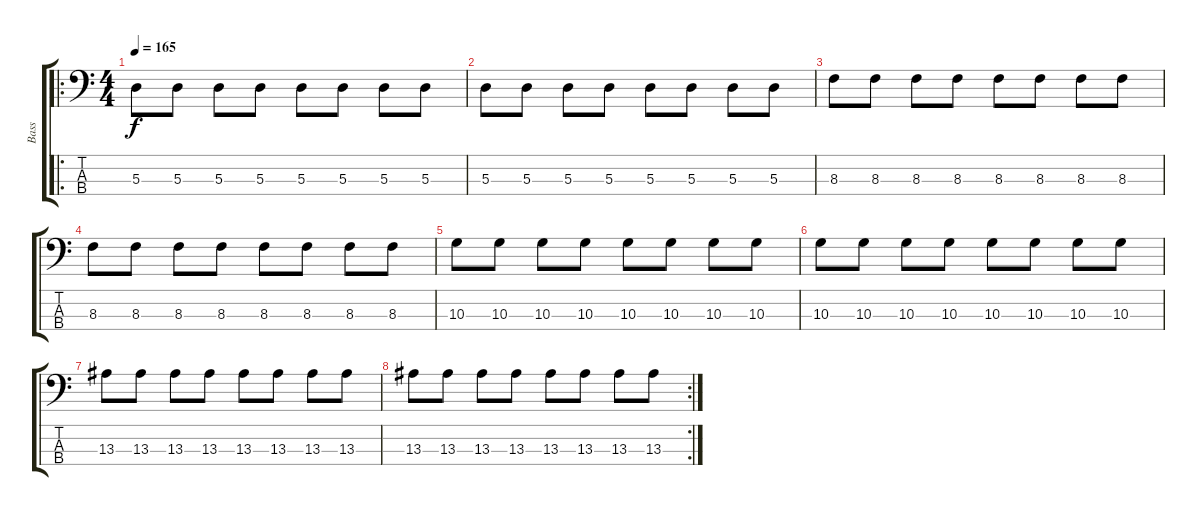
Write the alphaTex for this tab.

\track ("Bass" "Bass") {instrument electricbassfinger}
\staff {score tabs}
\tuning (G2 D2 A1 E1) {hide}
\ro
\ts (4 4)
\tempo 165
\clef f4
\ks c
5.3.8{dy f} 5.3.8 5.3.8 5.3.8 5.3.8 5.3.8 5.3.8 5.3.8 |
5.3.8 5.3.8 5.3.8 5.3.8 5.3.8 5.3.8 5.3.8 5.3.8 |
8.3.8 8.3.8 8.3.8 8.3.8 8.3.8 8.3.8 8.3.8 8.3.8 |
8.3.8 8.3.8 8.3.8 8.3.8 8.3.8 8.3.8 8.3.8 8.3.8 |
10.3.8 10.3.8 10.3.8 10.3.8 10.3.8 10.3.8 10.3.8 10.3.8 |
10.3.8 10.3.8 10.3.8 10.3.8 10.3.8 10.3.8 10.3.8 10.3.8 |
13.3.8 13.3.8 13.3.8 13.3.8 13.3.8 13.3.8 13.3.8 13.3.8 |
\rc 2
13.3.8 13.3.8 13.3.8 13.3.8 13.3.8 13.3.8 13.3.8 13.3.8
